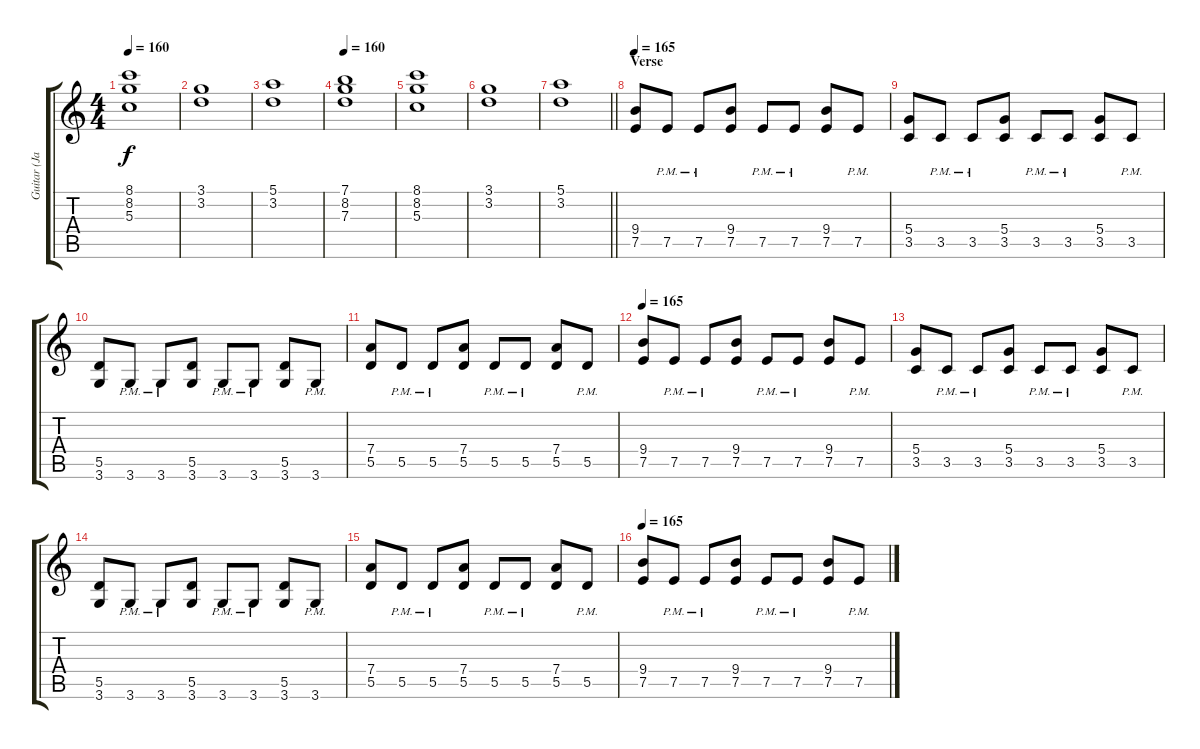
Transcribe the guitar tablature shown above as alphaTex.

\track ("Guitar (Janick Gers)" "Guitar (Ja") {instrument electricguitarjazz}
\staff {score tabs}
\tuning (E4 B3 G3 D3 A2 E2) {hide}
\ts (4 4)
\tempo 160
\clef g2
\ks c
(8.1 8.2 5.3).1{dy f} |
(3.1 3.2).1 |
(5.1 3.2).1 |
\tempo 160
(7.1 8.2 7.3).1 |
(8.1 8.2 5.3).1 |
(3.1 3.2).1 |
\barLineRight lightlight
(5.1 3.2).1 |
\section ("" "Verse")
\tempo 165
(9.4 7.5).8{instrument overdrivenguitar} 7.5{pm}.8 7.5{pm}.8 (9.4 7.5).8 7.5{pm}.8 7.5{pm}.8 (9.4 7.5).8 7.5{pm}.8 |
(5.4 3.5).8 3.5{pm}.8 3.5{pm}.8 (5.4 3.5).8 3.5{pm}.8 3.5{pm}.8 (5.4 3.5).8 3.5{pm}.8 |
(5.5 3.6).8 3.6{pm}.8 3.6{pm}.8 (5.5 3.6).8 3.6{pm}.8 3.6{pm}.8 (5.5 3.6).8 3.6{pm}.8 |
(7.4 5.5).8 5.5{pm}.8 5.5{pm}.8 (7.4 5.5).8 5.5{pm}.8 5.5{pm}.8 (7.4 5.5).8 5.5{pm}.8 |
\tempo 165
(9.4 7.5).8 7.5{pm}.8 7.5{pm}.8 (9.4 7.5).8 7.5{pm}.8 7.5{pm}.8 (9.4 7.5).8 7.5{pm}.8 |
(5.4 3.5).8 3.5{pm}.8 3.5{pm}.8 (5.4 3.5).8 3.5{pm}.8 3.5{pm}.8 (5.4 3.5).8 3.5{pm}.8 |
(5.5 3.6).8 3.6{pm}.8 3.6{pm}.8 (5.5 3.6).8 3.6{pm}.8 3.6{pm}.8 (5.5 3.6).8 3.6{pm}.8 |
(7.4 5.5).8 5.5{pm}.8 5.5{pm}.8 (7.4 5.5).8 5.5{pm}.8 5.5{pm}.8 (7.4 5.5).8 5.5{pm}.8 |
\tempo 165
(9.4 7.5).8 7.5{pm}.8 7.5{pm}.8 (9.4 7.5).8 7.5{pm}.8 7.5{pm}.8 (9.4 7.5).8 7.5{pm}.8
